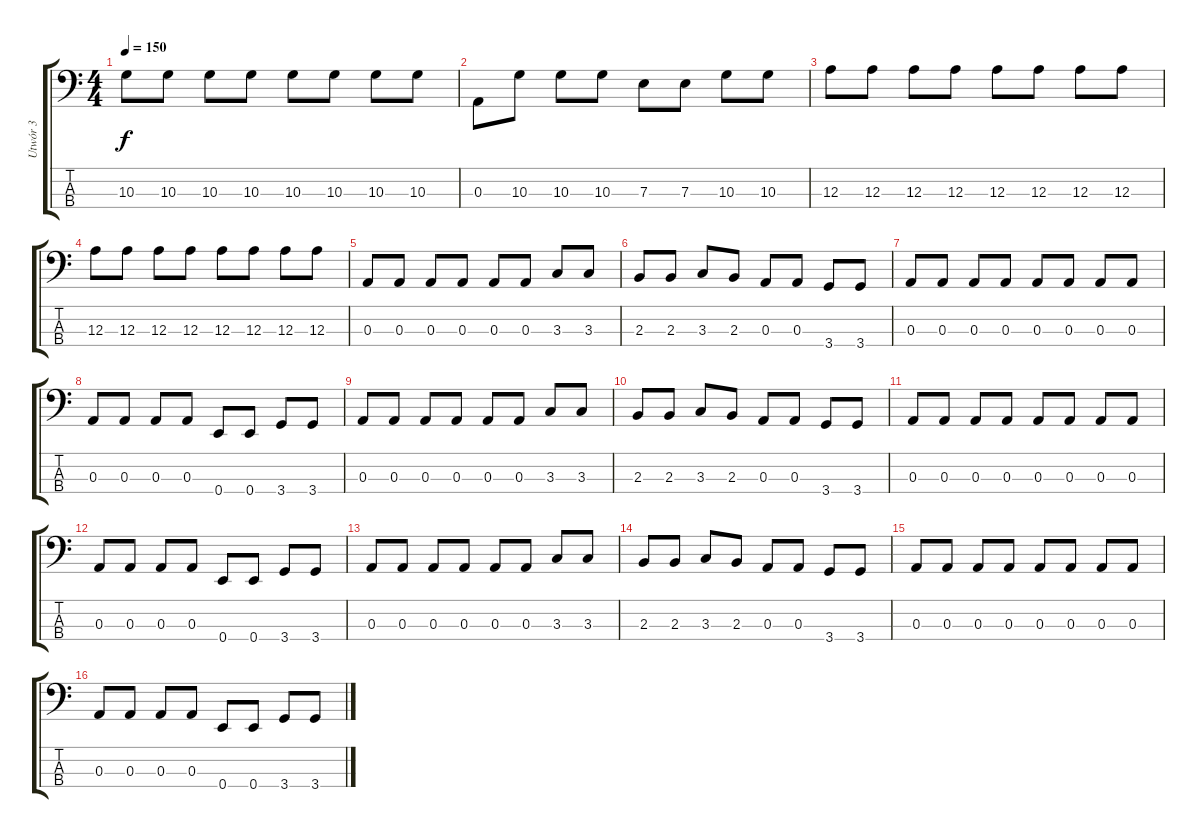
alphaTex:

\track ("Utwór 3" "Utwór 3") {instrument electricbasspick}
\staff {score tabs}
\tuning (G2 D2 A1 E1) {hide}
\ts (4 4)
\tempo 150
\clef f4
\ks c
10.3.8{dy f} 10.3.8 10.3.8 10.3.8 10.3.8 10.3.8 10.3.8 10.3.8 |
0.3.8 10.3.8 10.3.8 10.3.8 7.3.8 7.3.8 10.3.8 10.3.8 |
12.3.8 12.3.8 12.3.8 12.3.8 12.3.8 12.3.8 12.3.8 12.3.8 |
12.3.8 12.3.8 12.3.8 12.3.8 12.3.8 12.3.8 12.3.8 12.3.8 |
0.3.8 0.3.8 0.3.8 0.3.8 0.3.8 0.3.8 3.3.8 3.3.8 |
2.3.8 2.3.8 3.3.8 2.3.8 0.3.8 0.3.8 3.4.8 3.4.8 |
0.3.8 0.3.8 0.3.8 0.3.8 0.3.8 0.3.8 0.3.8 0.3.8 |
0.3.8 0.3.8 0.3.8 0.3.8 0.4.8 0.4.8 3.4.8 3.4.8 |
0.3.8 0.3.8 0.3.8 0.3.8 0.3.8 0.3.8 3.3.8 3.3.8 |
2.3.8 2.3.8 3.3.8 2.3.8 0.3.8 0.3.8 3.4.8 3.4.8 |
0.3.8 0.3.8 0.3.8 0.3.8 0.3.8 0.3.8 0.3.8 0.3.8 |
0.3.8 0.3.8 0.3.8 0.3.8 0.4.8 0.4.8 3.4.8 3.4.8 |
0.3.8 0.3.8 0.3.8 0.3.8 0.3.8 0.3.8 3.3.8 3.3.8 |
2.3.8 2.3.8 3.3.8 2.3.8 0.3.8 0.3.8 3.4.8 3.4.8 |
0.3.8 0.3.8 0.3.8 0.3.8 0.3.8 0.3.8 0.3.8 0.3.8 |
0.3.8 0.3.8 0.3.8 0.3.8 0.4.8 0.4.8 3.4.8 3.4.8
